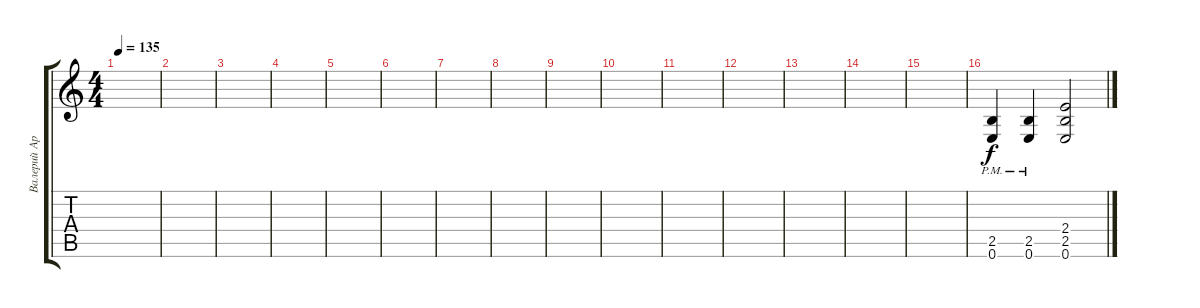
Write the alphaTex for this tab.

\track ("Валерий Аркадин (гитара)" "Валерий Ар") {instrument electricguitarclean}
\staff {score tabs}
\tuning (E4 B3 G3 D3 A2 E2) {hide}
\ts (4 4)
\tempo 135
\clef g2
\ks c
|
|
|
|
|
|
|
|
|
|
|
|
|
|
|
(2.5{pm} 0.6{pm}).4{instrument distortionguitar} (2.5{pm} 0.6{pm}).4 (2.4 2.5 0.6).2
